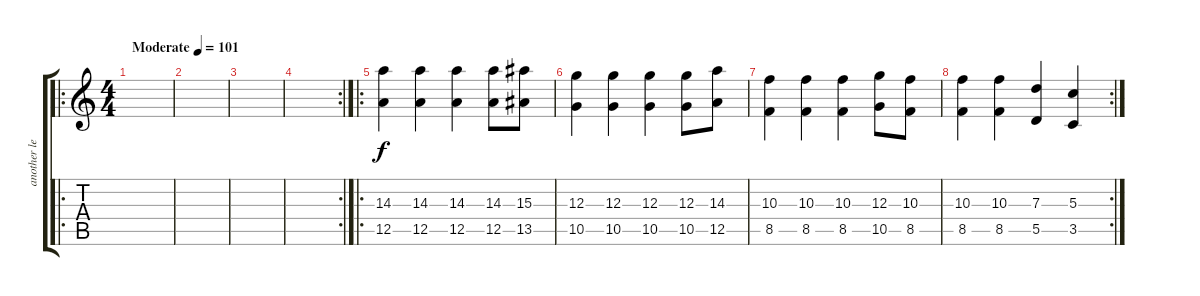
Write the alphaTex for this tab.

\track ("another lead part" "another le") {instrument distortionguitar}
\staff {score tabs}
\tuning (E4 B3 G3 D3 A2 E2) {hide}
\ro
\ts (4 4)
\tempo (101 "Moderate")
\clef g2
\ks c
|
|
|
\rc 2
|
\ro
(14.3 12.5).4 (14.3 12.5).4 (14.3 12.5).4 (14.3 12.5).8 (15.3 13.5).8 |
(12.3 10.5).4 (12.3 10.5).4 (12.3 10.5).4 (12.3 10.5).8 (14.3 12.5).8 |
(10.3 8.5).4 (10.3 8.5).4 (10.3 8.5).4 (12.3 10.5).8 (10.3 8.5).8 |
\rc 2
(10.3 8.5).4 (10.3 8.5).4 (7.3 5.5).4 (5.3 3.5).4
